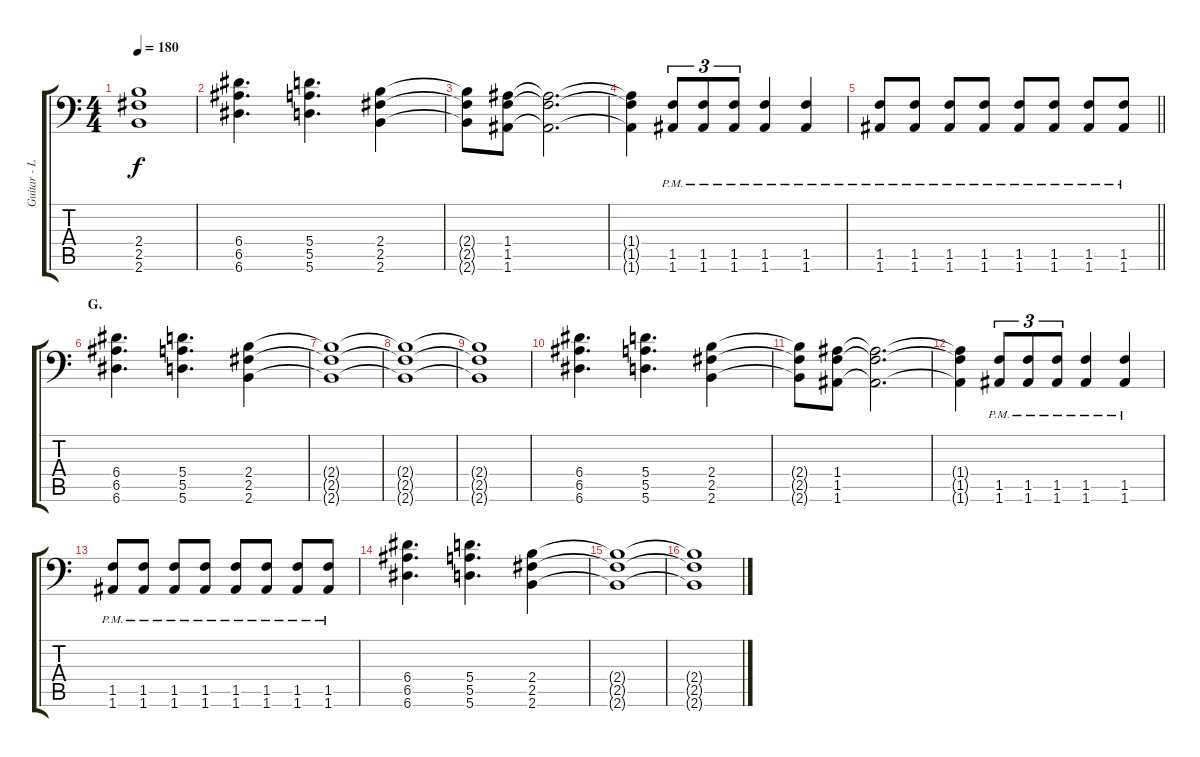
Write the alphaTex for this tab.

\track ("Guitar - Left" "Guitar - L") {instrument distortionguitar}
\staff {score tabs}
\tuning (B3 Gb3 D3 A2 E2 A1) {hide}
\ts (4 4)
\tempo 180
\clef f4
\ks c
(2.4{t} 2.5{t} 2.6{t}).1{dy f} |
(6.4 6.5 6.6).4{d} (5.4 5.5 5.6).4{d} (2.4 2.5 2.6).4 |
(2.4{t} 2.5{t} 2.6{t}).8 (1.4 1.5 1.6).8 (1.4{t} 1.5{t} 1.6{t}).2{d} |
(1.4{t} 1.5{t} 1.6{t}).4 (1.5{pm} 1.6{pm}).8{tu (3 2)} (1.5{pm} 1.6{pm}).8{tu (3 2)} (1.5{pm} 1.6{pm}).8{tu (3 2)} (1.5{pm} 1.6{pm}).4 (1.5{pm} 1.6{pm}).4 |
\barLineRight lightlight
(1.5{pm} 1.6{pm}).8 (1.5{pm} 1.6{pm}).8 (1.5{pm} 1.6{pm}).8 (1.5{pm} 1.6{pm}).8 (1.5{pm} 1.6{pm}).8 (1.5{pm} 1.6{pm}).8 (1.5{pm} 1.6{pm}).8 (1.5{pm} 1.6{pm}).8 |
\section ("" "G.")
(6.4 6.5 6.6).4{d} (5.4 5.5 5.6).4{d} (2.4 2.5 2.6).4 |
(2.4{t} 2.5{t} 2.6{t}).1 |
(2.4{t} 2.5{t} 2.6{t}).1 |
(2.4{t} 2.5{t} 2.6{t}).1 |
(6.4 6.5 6.6).4{d} (5.4 5.5 5.6).4{d} (2.4 2.5 2.6).4 |
(2.4{t} 2.5{t} 2.6{t}).8 (1.4 1.5 1.6).8 (1.4{t} 1.5{t} 1.6{t}).2{d} |
(1.4{t} 1.5{t} 1.6{t}).4 (1.5{pm} 1.6{pm}).8{tu (3 2)} (1.5{pm} 1.6{pm}).8{tu (3 2)} (1.5{pm} 1.6{pm}).8{tu (3 2)} (1.5{pm} 1.6{pm}).4 (1.5{pm} 1.6{pm}).4 |
(1.5{pm} 1.6{pm}).8 (1.5{pm} 1.6{pm}).8 (1.5{pm} 1.6{pm}).8 (1.5{pm} 1.6{pm}).8 (1.5{pm} 1.6{pm}).8 (1.5{pm} 1.6{pm}).8 (1.5{pm} 1.6{pm}).8 (1.5{pm} 1.6{pm}).8 |
(6.4 6.5 6.6).4{d} (5.4 5.5 5.6).4{d} (2.4 2.5 2.6).4 |
(2.4{t} 2.5{t} 2.6{t}).1 |
(2.4{t} 2.5{t} 2.6{t}).1
